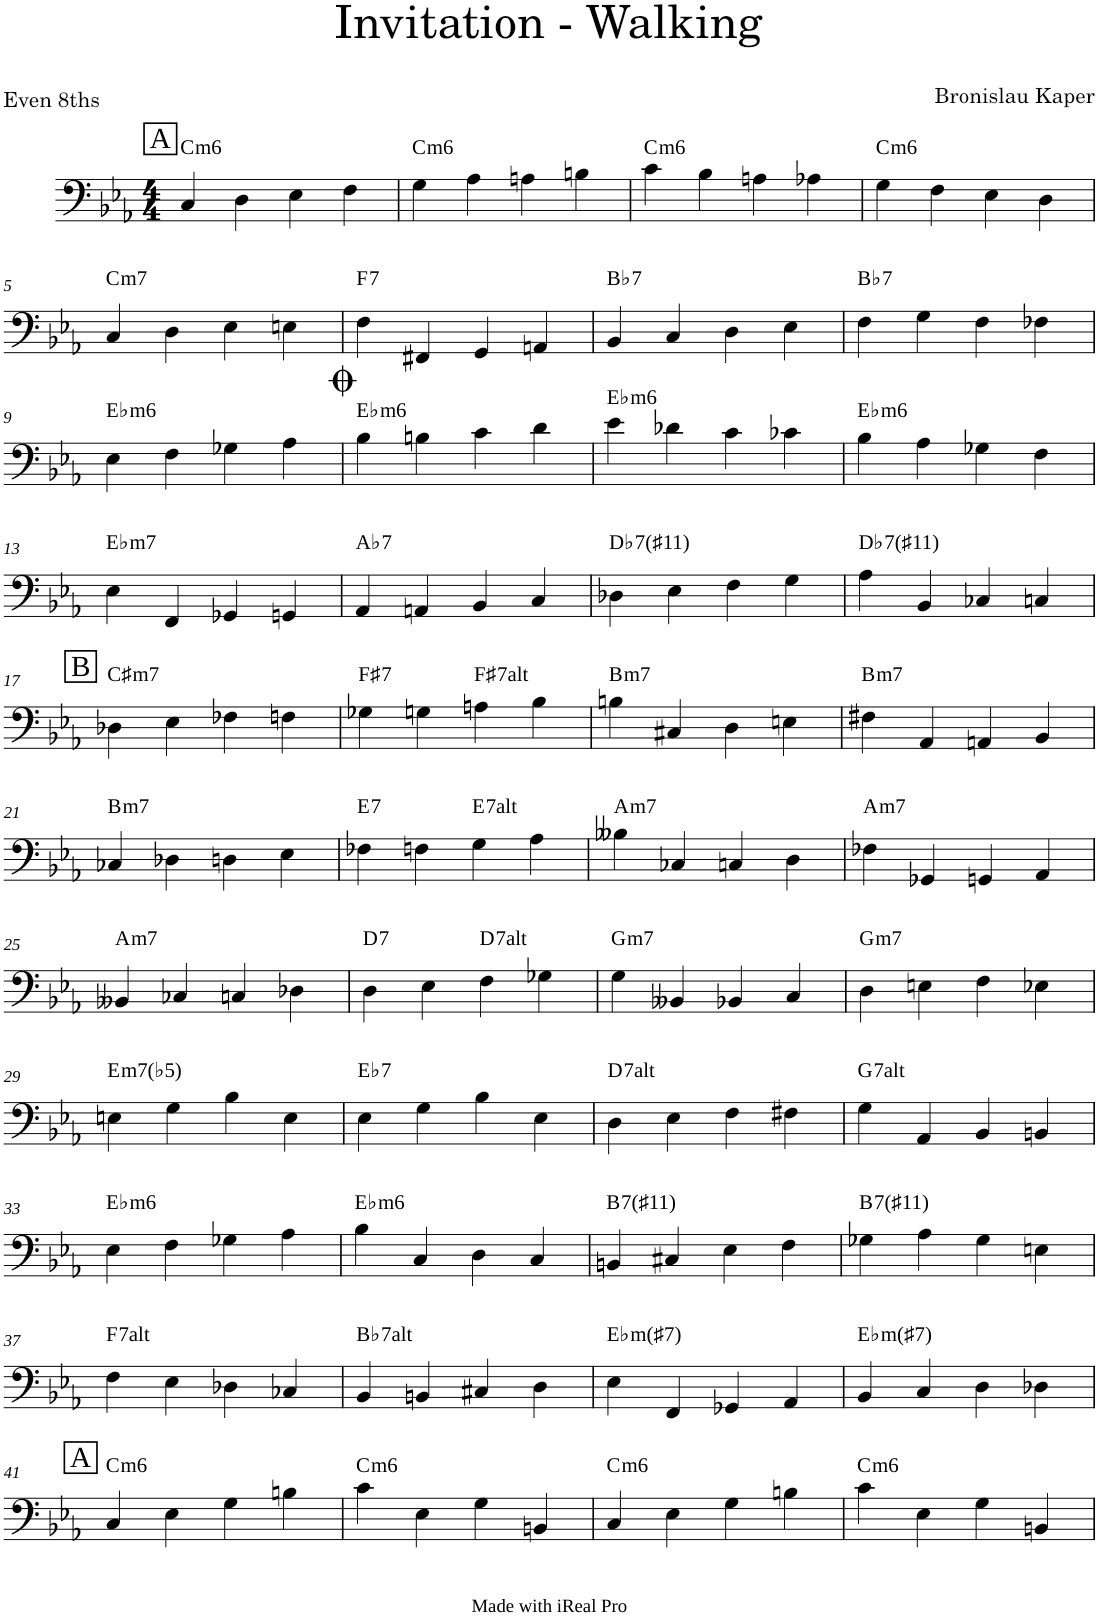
**kern	**harte
*part1	*part1
*staff1	*
*I"Fretless Electric Bass	*
*I'Frtl. El. B.	*
*clefF4	*
*Trd7c12	*
*k[b-e-a-]	*
*c:	*
*M4/4	*
!!LO:REH:place=s1:a:cj:fs=14:t=A
=1	=1
!	!LO:H:kt=m6
4C/	C:min6
4D\	.
4E-\	.
4F\	.
=2	=2
!	!LO:H:kt=m6
4G\	C:min6
4A-\	.
4An\	.
4Bn\	.
=3	=3
!	!LO:H:kt=m6
4c\	C:min6
4B-\	.
4An\	.
4A-X\	.
=4	=4
!	!LO:H:kt=m6
4G\	C:min6
4F\	.
4E-\	.
4D\	.
!!LO:LB:g=z
=5	=5
!	!LO:H:kt=m7
4C/	C:min7
4D\	.
4E-\	.
4En\	.
=6	=6
!	!LO:H:kt=7
4F\	F:7
4FF#X/	.
4GG/	.
4AAn/	.
=7	=7
!	!LO:H:kt=7
4BB-/	Bb:7
4C/	.
4D\	.
4E-\	.
=8	=8
!	!LO:H:kt=7
4F\	Bb:7
4G\	.
4F\	.
4F-X\	.
!!LO:LB:g=z
=9	=9
!	!LO:H:kt=m6
4E-\	Eb:min6
4F\	.
4G-X\	.
4A-\	.
=10	=10
!	!LO:H:kt=m6
4B-\	Eb:min6
4Bn\	.
4c\	.
4d\	.
=11	=11
!	!LO:H:kt=m6
4e-\	Eb:min6
4d-X\	.
4c\	.
4c-X\	.
=12	=12
!	!LO:H:kt=m6
4B-\	Eb:min6
4A-\	.
4G-X\	.
4F\	.
!!LO:LB:g=z
=13	=13
!	!LO:H:kt=m7
4E-\	Eb:min7
4FF/	.
4GG-X/	.
4GGn/	.
=14	=14
!	!LO:H:kt=7
4AA-/	Ab:7
4AAn/	.
4BB-/	.
4C/	.
=15	=15
!	!LO:H:kt=7
4D-X\	Db:7(#11)
4E-\	.
4F\	.
4G\	.
=16	=16
!	!LO:H:kt=7
4A-\	Db:7(#11)
4BB-/	.
4C-X/	.
4Cn/	.
!!LO:LB:g=z
!!LO:REH:place=s1:a:cj:fs=14:t=B
=17	=17
!	!LO:H:kt=m7
4D-X\	C#:min7
4E-\	.
4F-X\	.
4Fn\	.
=18	=18
!	!LO:H:kt=7
4G-X\	F#:7
4Gn\	.
!	!LO:H:kt=7
4An\	F#:(3,b5,#5,b7,b9,#9)
4B-\	.
=19	=19
!	!LO:H:kt=m7
4Bn\	B:min7
4C#X/	.
4D\	.
4En\	.
=20	=20
!	!LO:H:kt=m7
4F#X\	B:min7
4AA-/	.
4AAn/	.
4BB-/	.
!!LO:LB:g=z
=21	=21
!	!LO:H:kt=m7
4C-X/	B:min7
4D-X\	.
4Dn\	.
4E-\	.
=22	=22
!	!LO:H:kt=7
4F-X\	E:7
4Fn\	.
!	!LO:H:kt=7
4G\	E:(3,b5,#5,b7,b9,#9)
4A-\	.
=23	=23
!	!LO:H:kt=m7
4B--X\	A:min7
4C-X/	.
4Cn/	.
4D\	.
=24	=24
!	!LO:H:kt=m7
4F-X\	A:min7
4GG-X/	.
4GGn/	.
4AA-/	.
!!LO:LB:g=z
=25	=25
!	!LO:H:kt=m7
4BB--X/	A:min7
4C-X/	.
4Cn/	.
4D-X\	.
=26	=26
!	!LO:H:kt=7
4D\	D:7
4E-\	.
!	!LO:H:kt=7
4F\	D:(3,b5,#5,b7,b9,#9)
4G-X\	.
=27	=27
!	!LO:H:kt=m7
4G\	G:min7
4BB--X/	.
4BB-X/	.
4C/	.
=28	=28
!	!LO:H:kt=m7
4D\	G:min7
4En\	.
4F\	.
4E-X\	.
!!LO:LB:g=z
=29	=29
!	!LO:H:kt=m7(b5)
4En\	E:hdim7
4G\	.
4B-\	.
4E\	.
=30	=30
!	!LO:H:kt=7
4E-\	Eb:7
4G\	.
4B-\	.
4E-\	.
=31	=31
!	!LO:H:kt=7
4D\	D:(3,b5,#5,b7,b9,#9)
4E-\	.
4F\	.
4F#X\	.
=32	=32
!	!LO:H:kt=7
4G\	G:(3,b5,#5,b7,b9,#9)
4AA-/	.
4BB-/	.
4BBn/	.
!!LO:LB:g=z
=33	=33
!	!LO:H:kt=m6
4E-\	Eb:min6
4F\	.
4G-X\	.
4A-\	.
=34	=34
!	!LO:H:kt=m6
4B-\	Eb:min6
4C/	.
4D\	.
4C/	.
=35	=35
!	!LO:H:kt=7
4BBn/	B:7(#11)
4C#X/	.
4E-\	.
4F\	.
=36	=36
!	!LO:H:kt=7
4G-X\	B:7(#11)
4A-\	.
4G-\	.
4En\	.
!!LO:LB:g=z
=37	=37
!	!LO:H:kt=7
4F\	F:(3,b5,#5,b7,b9,#9)
4E-\	.
4D-X\	.
4C-X/	.
=38	=38
!	!LO:H:kt=7
4BB-/	Bb:(3,b5,#5,b7,b9,#9)
4BBn/	.
4C#X/	.
4D\	.
=39	=39
!	!LO:H:kt=m
4E-\	Eb:min(#7)
4FF/	.
4GG-X/	.
4AA-/	.
=40	=40
!	!LO:H:kt=m
4BB-/	Eb:min(#7)
4C/	.
4D\	.
4D-X\	.
!!LO:LB:g=z
!!LO:REH:place=s1:a:cj:fs=14:t=A
=41	=41
!	!LO:H:kt=m6
4C/	C:min6
4E-\	.
4G\	.
4Bn\	.
=42	=42
!	!LO:H:kt=m6
4c\	C:min6
4E-\	.
4G\	.
4BBn/	.
=43	=43
!	!LO:H:kt=m6
4C/	C:min6
4E-\	.
4G\	.
4Bn\	.
=44	=44
!	!LO:H:kt=m6
4c\	C:min6
4E-\	.
4G\	.
4BBn/	.
=	=
*-	*-
